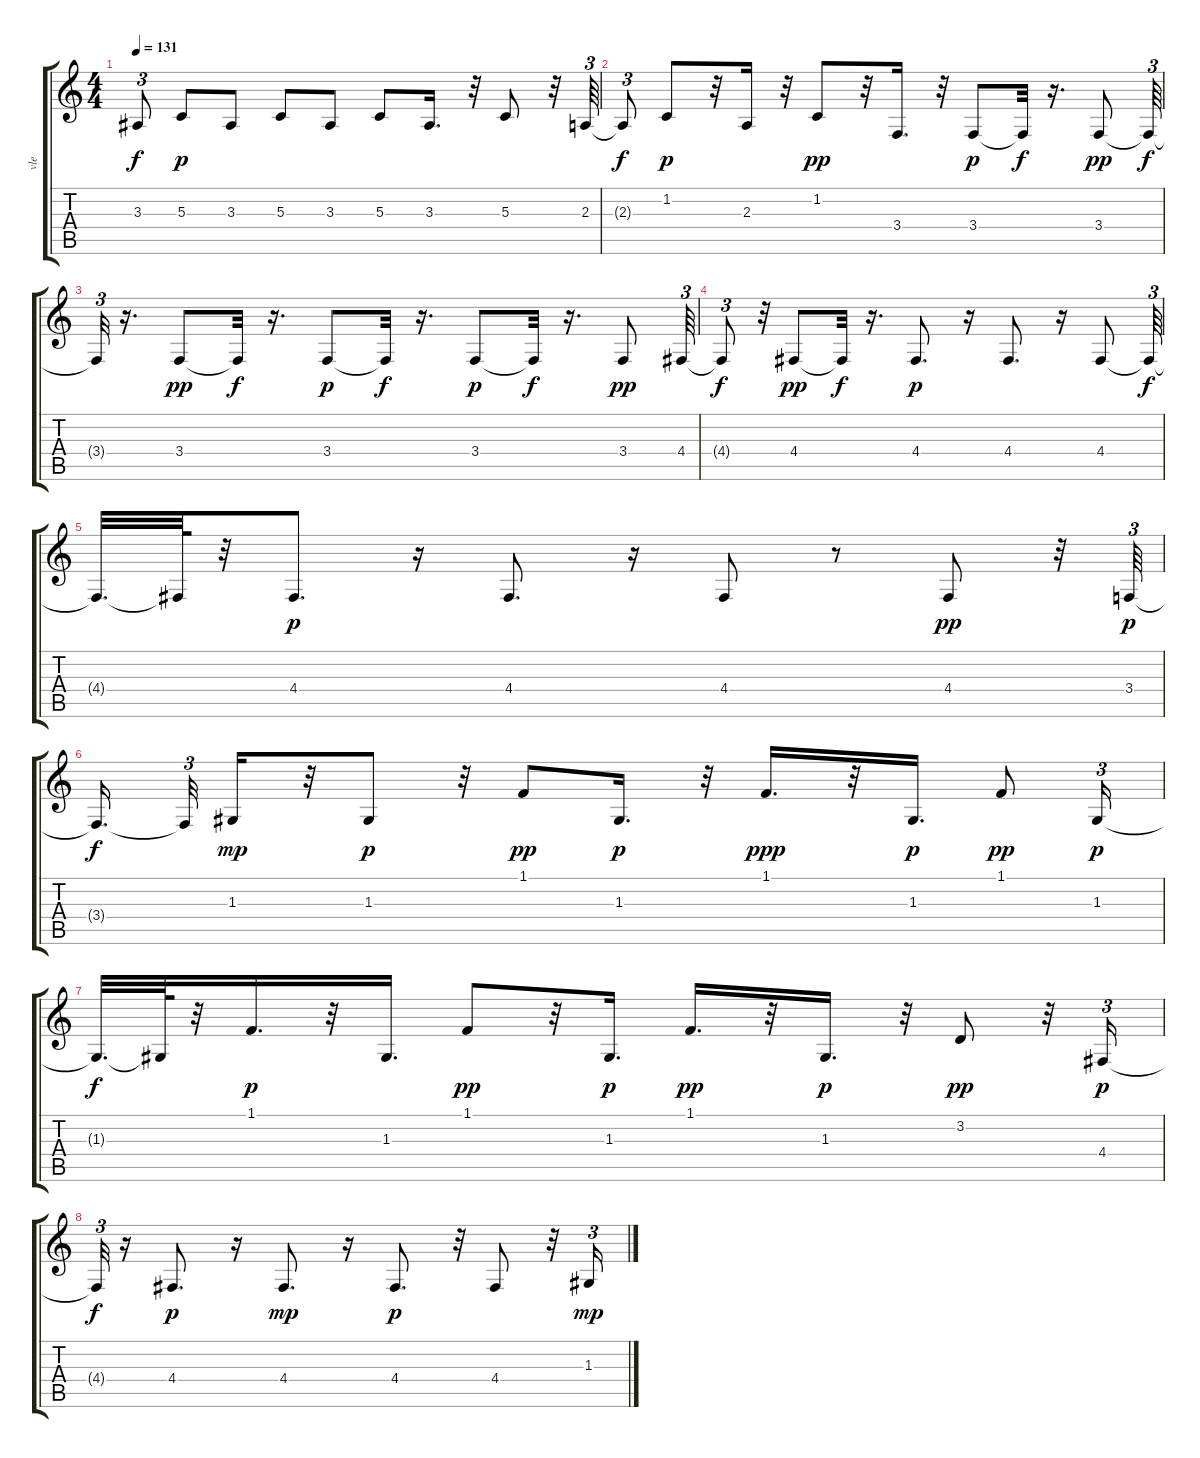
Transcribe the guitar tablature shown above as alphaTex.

\track ("vle" "vle") {instrument stringensemble2}
\staff {score tabs}
\tuning (E4 B3 G3 D3 A2 E2) {hide}
\ts (4 4)
\tempo 131
\clef g2
\ks c
3.3{t}.8{tu (3 2) dy f} 5.3.8{dy p} 3.3.8 5.3.8 3.3.8 5.3.8 3.3.16{d} r.32 5.3.8 r.32 2.3.64{tu (3 2)} |
2.3{t}.8{tu (3 2) dy f} 1.2.8{dy p} r.32 2.3.16 r.32 1.2.8{dy pp} r.32 3.4.16{d} r.32 3.4.8{dy p} 3.4{t}.32{dy f} r.16{d} 3.4.8{dy pp} 3.4{t}.64{tu (3 2) dy f} |
3.4{t}.32{tu (3 2)} r.16{d} 3.4.8{dy pp} 3.4{t}.32{dy f} r.16{d} 3.4.8{dy p} 3.4{t}.32{dy f} r.16{d} 3.4.8{dy p} 3.4{t}.32{dy f} r.16{d} 3.4.8{dy pp} 4.4.64{tu (3 2)} |
4.4{t}.8{tu (3 2) dy f} r.32 4.4.8{dy pp} 4.4{t}.32{dy f} r.16{d} 4.4.8{d dy p} r.16 4.4.8{d} r.16 4.4.8 4.4{t}.64{tu (3 2) dy f} |
4.4{t}.32{d} 4.4{t}.64 r.32 4.4.8{d dy p} r.16 4.4.8{d} r.16 4.4.8 r.8 4.4.8{dy pp} r.32 3.4.64{tu (3 2) dy p} |
3.4{t}.16{d dy f beam splitsecondary} 3.4{t}.32{tu (3 2)} 1.3.16{dy mp} r.32 1.3.8{dy p} r.32 1.1.8{dy pp} 1.3.16{d dy p} r.32 1.1.16{d dy ppp} r.32 1.3.16{d dy p} 1.1.8{dy pp} 1.3.16{tu (3 2) dy p} |
1.3{t}.32{d dy f} 1.3{t}.64 r.32 1.1.16{d dy p} r.32 1.3.16{d} 1.1.8{dy pp} r.32 1.3.16{d dy p} 1.1.16{d dy pp} r.32 1.3.16{d dy p} r.32 3.2.8{dy pp} r.32 4.4.16{tu (3 2) dy p} |
4.4{t}.32{tu (3 2) dy f} r.16 4.4.8{d dy p} r.16 4.4.8{d dy mp} r.16 4.4.8{d dy p} r.32 4.4.8 r.32 1.3.16{tu (3 2) dy mp}
